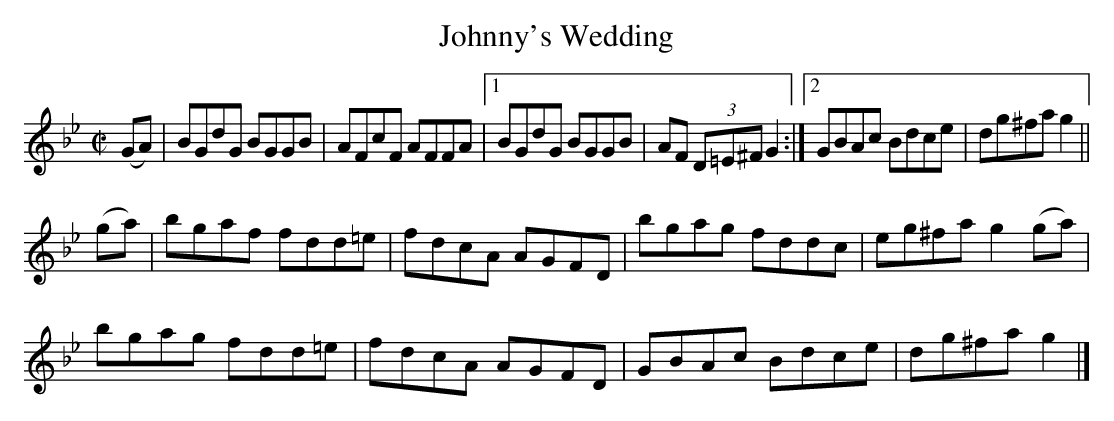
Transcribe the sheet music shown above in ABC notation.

X:1
T: Johnny's Wedding
M: C|
L: 1/8
K: Gm
(GA) | BGdG BGGB | AFcF AFFA |1 BGdG BGGB | AF (3D=E^FG2 :|2 GBAc Bdce | dg^fag2 ||
(ga) | bgaf fdd=e | fdcA AGFD | bgag fddc | eg^fag2(ga) |
bgag fdd=e | fdcA AGFD | GBAc Bdce | dg^fag2 |]
